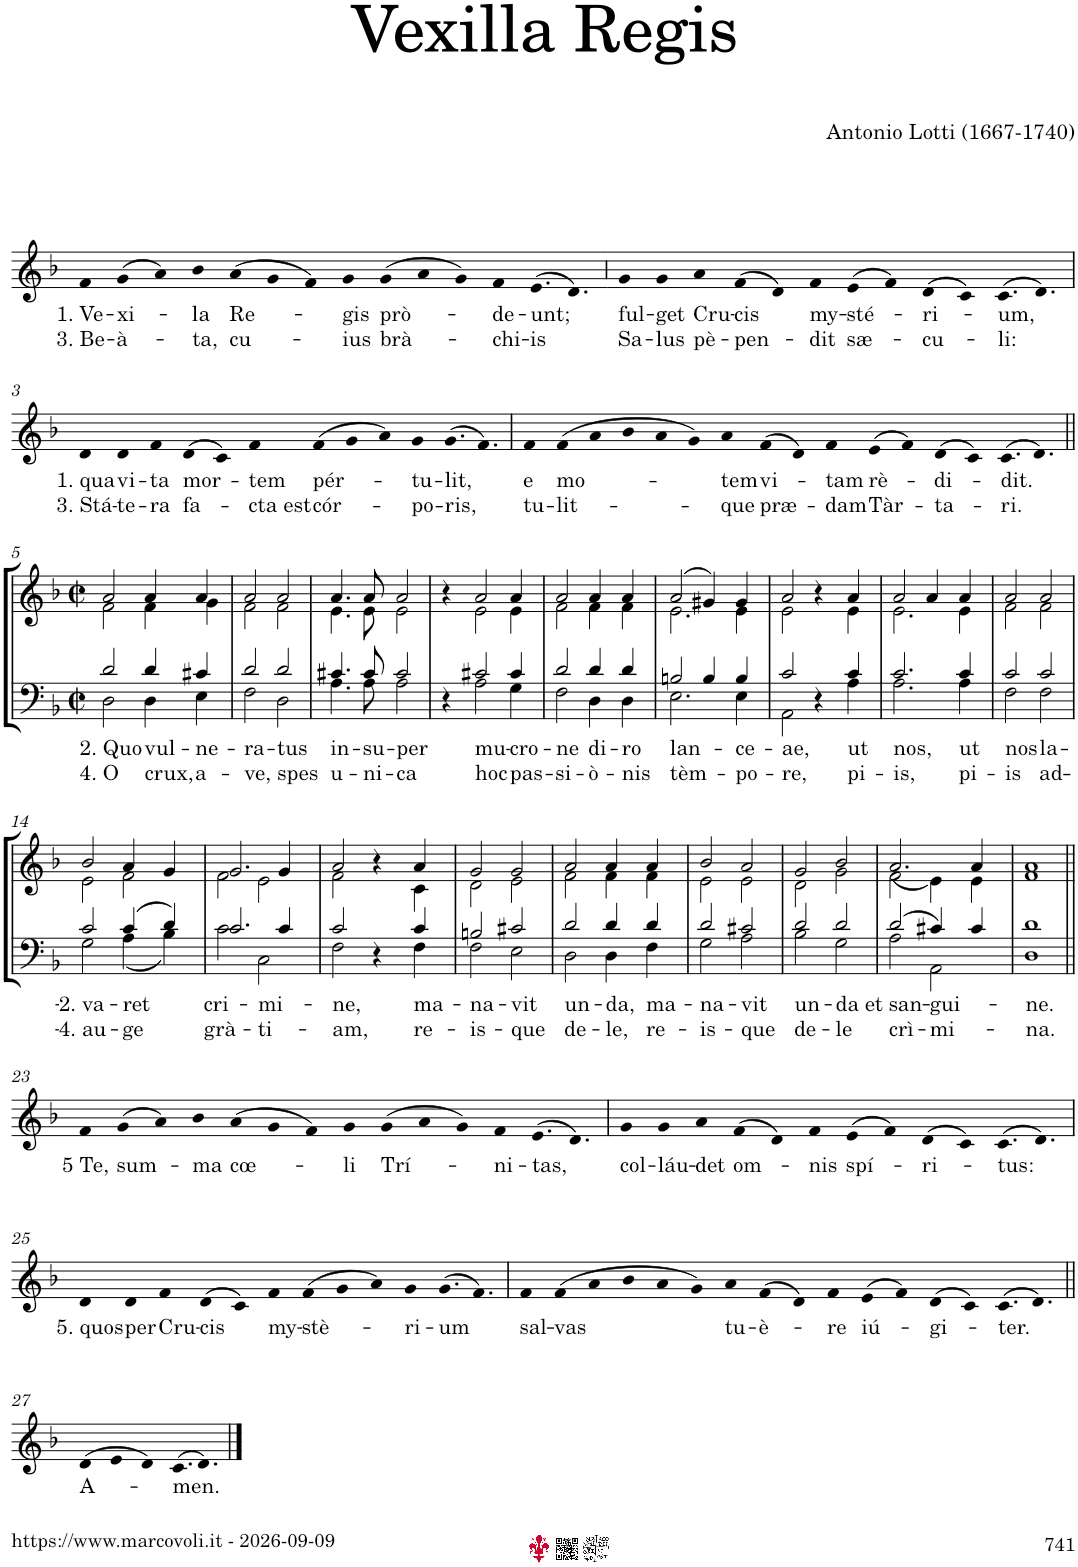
**kern	**text	**text	**kern	**text	**text	**kern
*part3	*part3	*part3	*part2	*part2	*part2	*part1
*staff3	*staff3	*staff3	*staff2	*staff2	*staff2	*staff1
*I"Soprano, Staff-2	*	*	*I"Baritono, Bassi	*	*	*I"Soprano, Contralti
*clefG2	*	*	*clefF4	*	*	*clefG2
*k[b-]	*	*	*k[b-]	*	*	*k[b-]
*M4/4	*	*	*M4/4	*	*	*M4/4
=1	=1	=1	=1	=1	=1	=1
!	!LO:LY:b	!LO:LY:b	!	!	!	!
8f	1. Ve-	3. Be-	1r	.	.	1r
!	!LO:LY:b	!LO:LY:b	!	!	!	!
(>8g	-xi-	-à-	.	.	.	.
8a)	.	.	.	.	.	.
!	!LO:LY:b	!LO:LY:b	!	!	!	!
8b-	-la	-ta,	.	.	.	.
!	!LO:LY:b	!LO:LY:b	!	!	!	!
(>8a	Re-	cu-	.	.	.	.
8g	.	.	.	.	.	.
8f)	.	.	.	.	.	.
!	!LO:LY:b	!LO:LY:b	!	!	!	!
8g	-gis	-ius	.	.	.	.
!	!LO:LY:b	!LO:LY:b	!	!	!	!
(>8g	prò-	brà-	2..ryy	.	.	2..ryy
8a	.	.	.	.	.	.
8g)	.	.	.	.	.	.
!	!LO:LY:b	!LO:LY:b	!	!	!	!
8f	-de-	-chi-	.	.	.	.
!	!LO:LY:b	!LO:LY:b	!	!	!	!
(>8.e	-unt;	-is	.	.	.	.
8.d)	.	.	.	.	.	.
=2	=2	=2	=2	=2	=2	=2
!	!LO:LY:b	!LO:LY:b	!	!	!	!
8g	ful-	Sa-	1r	.	.	1r
!	!LO:LY:b	!LO:LY:b	!	!	!	!
8g	-get	-lus	.	.	.	.
!	!LO:LY:b	!LO:LY:b	!	!	!	!
8a	Cru-	pè-	.	.	.	.
!	!LO:LY:b	!LO:LY:b	!	!	!	!
(>8f	-cis	-pen-	.	.	.	.
8d)	.	.	.	.	.	.
!	!LO:LY:b	!LO:LY:b	!	!	!	!
8f	my-	-dit	.	.	.	.
!	!LO:LY:b	!LO:LY:b	!	!	!	!
(>8e	-sté-	sæ-	.	.	.	.
8f)	.	.	.	.	.	.
!	!LO:LY:b	!LO:LY:b	!	!	!	!
(>8d	-ri-	-cu-	2ryy	.	.	2ryy
8c)	.	.	.	.	.	.
!	!LO:LY:b	!LO:LY:b	!	!	!	!
(>8.c	-um,	-li:	.	.	.	.
8.d)	.	.	.	.	.	.
.	.	.	8ryy	.	.	8ryy
!!LO:LB:g=z
=3	=3	=3	=3	=3	=3	=3
!	!LO:LY:b	!LO:LY:b	!	!	!	!
8d	1. qua	3. Stá-	1r	.	.	1r
!	!LO:LY:b	!LO:LY:b	!	!	!	!
8d	vi-	-te-	.	.	.	.
!	!LO:LY:b	!LO:LY:b	!	!	!	!
8f	-ta	-ra	.	.	.	.
!	!LO:LY:b	!LO:LY:b	!	!	!	!
(>8d	mor-	fa-	.	.	.	.
8c)	.	.	.	.	.	.
!	!LO:LY:b	!LO:LY:b	!	!	!	!
8f	-tem	-cta est	.	.	.	.
!	!LO:LY:b	!LO:LY:b	!	!	!	!
(>8f	pér-	cór-	.	.	.	.
8g	.	.	.	.	.	.
8a)	.	.	2ryy	.	.	2ryy
!	!LO:LY:b	!LO:LY:b	!	!	!	!
8g	-tu-	-po-	.	.	.	.
!	!LO:LY:b	!LO:LY:b	!	!	!	!
(>8.g	-lit,	-ris,	.	.	.	.
8.f)	.	.	.	.	.	.
.	.	.	8ryy	.	.	8ryy
=4	=4	=4	=4	=4	=4	=4
*M2/2	*	*	*M2/2	*	*	*M2/2
*met(c|)	*	*	*met(c|)	*	*	*met(c|)
!	!LO:LY:b	!LO:LY:b	!	!	!	!
8f	e	tu-	1r	.	.	1r
!	!LO:LY:b	!LO:LY:b	!	!	!	!
(>8f	mo-	-lit-	.	.	.	.
8a	.	.	.	.	.	.
8b-	.	.	.	.	.	.
8a	.	.	.	.	.	.
8g)	.	.	.	.	.	.
!	!LO:LY:b	!LO:LY:b	!	!	!	!
8a	-tem	-que	.	.	.	.
!	!LO:LY:b	!LO:LY:b	!	!	!	!
(>8f	vi-	præ-	.	.	.	.
8d)	.	.	1ryy	.	.	1ryy
!	!LO:LY:b	!LO:LY:b	!	!	!	!
8f	-tam	-dam	.	.	.	.
!	!LO:LY:b	!LO:LY:b	!	!	!	!
(>8e	rè-	Tàr-	.	.	.	.
8f)	.	.	.	.	.	.
!	!LO:LY:b	!LO:LY:b	!	!	!	!
(>8d	-di-	-ta-	.	.	.	.
8c)	.	.	.	.	.	.
!	!LO:LY:b	!LO:LY:b	!	!	!	!
(>8.c	-dit.	-ri.	.	.	.	.
8.d)	.	.	.	.	.	.
.	.	.	8ryy	.	.	8ryy
!!LO:LB:g=z
=5||	=5||	=5||	=5||	=5||	=5||	=5||
*M2/2	*	*	*M2/2	*	*	*M2/2
*met(c|)	*	*	*met(c|)	*	*	*met(c|)
*	*	*	*^	*	*	*
!	!	!	!	!	!LO:LY:b	!LO:LY:b	!
*	*	*	*	*	*	*	*^
1r	.	.	2d/	2D\	2. Quo	4. O	2a/	2f\
!	!	!	!	!	!LO:LY:b	!LO:LY:b	!	!
.	.	.	4d/	4D\	vul-	crux,	4a/	4f\
!	!	!	!	!	!LO:LY:b	!LO:LY:b	!	!
.	.	.	4c#X/	4E\	-ne-	a-	4a/	4g\
=6	=6	=6	=6	=6	=6	=6	=6	=6
!	!	!	!	!	!LO:LY:b	!LO:LY:b	!	!
1r	.	.	2d/	2F\	-ra-	-ve,	2a/	2f\
!	!	!	!	!	!LO:LY:b	!LO:LY:b	!	!
.	.	.	2d/	2D\	-tus	spes	2a/	2f\
=7	=7	=7	=7	=7	=7	=7	=7	=7
!	!	!	!	!	!LO:LY:b	!LO:LY:b	!	!
1r	.	.	4.c#X/	4.A\	in-	u-	4.a/	4.e\
!	!	!	!	!	!LO:LY:b	!LO:LY:b	!	!
.	.	.	8c#/	8A\	-su-	-ni-	8a/	8e\
!	!	!	!	!	!LO:LY:b	!LO:LY:b	!	!
.	.	.	2c#/	2A\	-per	-ca	2a/	2e\
=8	=8	=8	=8	=8	=8	=8	=8	=8
1r	.	.	4r	4ryy	.	.	4r	4ryy
!	!	!	!	!	!LO:LY:b	!LO:LY:b	!	!
.	.	.	2c#X/	2A\	mu-	hoc	2a/	2e\
!	!	!	!	!	!LO:LY:b	!LO:LY:b	!	!
.	.	.	4c#/	4G\	-cro-	pas-	4a/	4e\
=9	=9	=9	=9	=9	=9	=9	=9	=9
!	!	!	!	!	!LO:LY:b	!LO:LY:b	!	!
1r	.	.	2d/	2F\	-ne	-si-	2a/	2f\
!	!	!	!	!	!LO:LY:b	!LO:LY:b	!	!
.	.	.	4d/	4D\	di-	-ò-	4a/	4f\
!	!	!	!	!	!LO:LY:b	!LO:LY:b	!	!
.	.	.	4d/	4D\	-ro	-nis	4a/	4f\
=10	=10	=10	=10	=10	=10	=10	=10	=10
!	!	!	!	!	!LO:LY:b	!LO:LY:b	!	!
1r	.	.	2Bn/	2.E\	lan-	tèm-	(2a/	2.e\
.	.	.	4B/	.	.	.	4g#X/)	.
!	!	!	!	!	!LO:LY:b	!LO:LY:b	!	!
.	.	.	4B/	4E\	-ce-	-po-	4g#/	4e\
=11	=11	=11	=11	=11	=11	=11	=11	=11
!	!	!	!	!	!LO:LY:b	!LO:LY:b	!	!
1r	.	.	2c/	2AA\	-ae,	-re,	2a/	2e\
.	.	.	4r	4ryy	.	.	4r	4ryy
!	!	!	!	!	!LO:LY:b	!LO:LY:b	!	!
.	.	.	4c/	4A\	ut	pi-	4a/	4e\
=12	=12	=12	=12	=12	=12	=12	=12	=12
!	!	!	!	!	!LO:LY:b	!LO:LY:b	!	!
1r	.	.	2.c/	2.A\	nos,	-is,	2a/	2.e\
.	.	.	.	.	.	.	4a/	.
!	!	!	!	!	!LO:LY:b	!LO:LY:b	!	!
.	.	.	4c/	4A\	ut	pi-	4a/	4e\
=13	=13	=13	=13	=13	=13	=13	=13	=13
!	!	!	!	!	!LO:LY:b	!LO:LY:b	!	!
1r	.	.	2c/	2F\	nos	-is	2a/	2f\
!	!	!	!	!	!LO:LY:b	!LO:LY:b	!	!
.	.	.	2c/	2F\	la-	ad-	2a/	2f\
!!LO:LB:g=z	!!
=14	=14	=14	=14	=14	=14	=14	=14	=14
!	!	!	!	!	!LO:LY:b	!LO:LY:b	!	!
1r	.	.	2c/	2G\	-2. va-	-4. au-	2b-/	2e\
!	!	!	!	!	!LO:LY:b	!LO:LY:b	!	!
.	.	.	(4c/	(4A\	-ret	-ge	4a/	2f\
.	.	.	4d/)	4B-\)	.	.	4g/	.
=15	=15	=15	=15	=15	=15	=15	=15	=15
!	!	!	!	!	!LO:LY:b	!LO:LY:b	!	!
1r	.	.	2.c/	2c\	cri-	grà-	2.g/	2f\
!	!	!	!	!	!LO:LY:b	!LO:LY:b	!	!
.	.	.	.	2C\	-mi-	-ti-	.	2e\
.	.	.	4c/	.	.	.	4g/	.
=16	=16	=16	=16	=16	=16	=16	=16	=16
!	!	!	!	!	!LO:LY:b	!LO:LY:b	!	!
1r	.	.	2c/	2F\	-ne,	-am,	2a/	2f\
.	.	.	4r	4ryy	.	.	4r	4ryy
!	!	!	!	!	!LO:LY:b	!LO:LY:b	!	!
.	.	.	4c/	4F\	ma-	re-	4a/	4c\
=17	=17	=17	=17	=17	=17	=17	=17	=17
!	!	!	!	!	!LO:LY:b	!LO:LY:b	!	!
1r	.	.	2Bn/	2F\	-na-	-is-	2g/	2d\
!	!	!	!	!	!LO:LY:b	!LO:LY:b	!	!
.	.	.	2c#X/	2E\	-vit	-que	2g/	2e\
=18	=18	=18	=18	=18	=18	=18	=18	=18
!	!	!	!	!	!LO:LY:b	!LO:LY:b	!	!
1r	.	.	2d/	2D\	un-	de-	2a/	2f\
!	!	!	!	!	!LO:LY:b	!LO:LY:b	!	!
.	.	.	4d/	4D\	-da,	-le,	4a/	4f\
!	!	!	!	!	!LO:LY:b	!LO:LY:b	!	!
.	.	.	4d/	4F\	ma-	re-	4a/	4f\
=19	=19	=19	=19	=19	=19	=19	=19	=19
!	!	!	!	!	!LO:LY:b	!LO:LY:b	!	!
1r	.	.	2d/	2G\	-na-	-is-	2b-/	2e\
!	!	!	!	!	!LO:LY:b	!LO:LY:b	!	!
.	.	.	2c#X/	2A\	-vit	-que	2a/	2e\
=20	=20	=20	=20	=20	=20	=20	=20	=20
!	!	!	!	!	!LO:LY:b	!LO:LY:b	!	!
1r	.	.	2d/	2B-\	un-	de-	2g/	2d\
!	!	!	!	!	!LO:LY:b	!LO:LY:b	!	!
.	.	.	2d/	2G\	-da et	-le	2b-/	2g\
=21	=21	=21	=21	=21	=21	=21	=21	=21
!	!	!	!	!	!LO:LY:b	!LO:LY:b	!	!
1r	.	.	(2d/	2A\	san-	crì-	2.a/	(2f\
!	!	!	!	!	!LO:LY:b	!LO:LY:b	!	!
.	.	.	4c#X/)	2AA\	-gui-	-mi-	.	4e\)
.	.	.	4c#/	.	.	.	4a/	4e\
=22	=22	=22	=22	=22	=22	=22	=22	=22
!	!	!	!	!	!LO:LY:b	!LO:LY:b	!	!
1r	.	.	1d	1D	-ne.	-na.	1a	1f
!!LO:LB:g=z
=23||	=23||	=23||	=23||	=23||	=23||	=23||	=23||	=23||
!	!LO:LY:b	!	!	!	!	!	!	!
*	*	*	*v	*v	*	*	*	*
*	*	*	*	*	*	*v	*v
8f	5 Te,	.	1r	.	.	1r
!	!LO:LY:b	!	!	!	!	!
(>8g	sum-	.	.	.	.	.
8a)	.	.	.	.	.	.
!	!LO:LY:b	!	!	!	!	!
8b-	-ma	.	.	.	.	.
!	!LO:LY:b	!	!	!	!	!
(>8a	cœ-	.	.	.	.	.
8g	.	.	.	.	.	.
8f)	.	.	.	.	.	.
!	!LO:LY:b	!	!	!	!	!
8g	-li	.	.	.	.	.
!	!LO:LY:b	!	!	!	!	!
(>8g	Trí-	.	2..ryy	.	.	2..ryy
8a	.	.	.	.	.	.
8g)	.	.	.	.	.	.
!	!LO:LY:b	!	!	!	!	!
8f	-ni-	.	.	.	.	.
!	!LO:LY:b	!	!	!	!	!
(>8.e	-tas,	.	.	.	.	.
8.d)	.	.	.	.	.	.
=24	=24	=24	=24	=24	=24	=24
!	!LO:LY:b	!	!	!	!	!
8g	col-	.	1r	.	.	1r
!	!LO:LY:b	!	!	!	!	!
8g	-láu-	.	.	.	.	.
!	!LO:LY:b	!	!	!	!	!
8a	-det	.	.	.	.	.
!	!LO:LY:b	!	!	!	!	!
(>8f	om-	.	.	.	.	.
8d)	.	.	.	.	.	.
!	!LO:LY:b	!	!	!	!	!
8f	-nis	.	.	.	.	.
!	!LO:LY:b	!	!	!	!	!
(>8e	spí-	.	.	.	.	.
8f)	.	.	.	.	.	.
!	!LO:LY:b	!	!	!	!	!
(>8d	-ri-	.	2ryy	.	.	2ryy
8c)	.	.	.	.	.	.
!	!LO:LY:b	!	!	!	!	!
(>8.c	-tus:	.	.	.	.	.
8.d)	.	.	.	.	.	.
.	.	.	8ryy	.	.	8ryy
!!LO:LB:g=z
=25	=25	=25	=25	=25	=25	=25
!	!LO:LY:b	!	!	!	!	!
8d	5. quos	.	1r	.	.	1r
!	!LO:LY:b	!	!	!	!	!
8d	per	.	.	.	.	.
!	!LO:LY:b	!	!	!	!	!
8f	Cru-	.	.	.	.	.
!	!LO:LY:b	!	!	!	!	!
(>8d	-cis	.	.	.	.	.
8c)	.	.	.	.	.	.
!	!LO:LY:b	!	!	!	!	!
8f	my-	.	.	.	.	.
!	!LO:LY:b	!	!	!	!	!
(>8f	-stè-	.	.	.	.	.
8g	.	.	.	.	.	.
8a)	.	.	2ryy	.	.	2ryy
!	!LO:LY:b	!	!	!	!	!
8g	-ri-	.	.	.	.	.
!	!LO:LY:b	!	!	!	!	!
(>8.g	-um	.	.	.	.	.
8.f)	.	.	.	.	.	.
.	.	.	8ryy	.	.	8ryy
=26	=26	=26	=26	=26	=26	=26
!	!LO:LY:b	!	!	!	!	!
8f	sal-	.	1r	.	.	1r
!	!LO:LY:b	!	!	!	!	!
(>8f	-vas	.	.	.	.	.
8a	.	.	.	.	.	.
8b-	.	.	.	.	.	.
8a	.	.	.	.	.	.
8g)	.	.	.	.	.	.
!	!LO:LY:b	!	!	!	!	!
8a	tu-	.	.	.	.	.
!	!LO:LY:b	!	!	!	!	!
(>8f	-è-	.	.	.	.	.
8d)	.	.	1ryy	.	.	1ryy
!	!LO:LY:b	!	!	!	!	!
8f	-re	.	.	.	.	.
!	!LO:LY:b	!	!	!	!	!
(>8e	iú-	.	.	.	.	.
8f)	.	.	.	.	.	.
!	!LO:LY:b	!	!	!	!	!
(>8d	-gi-	.	.	.	.	.
8c)	.	.	.	.	.	.
!	!LO:LY:b	!	!	!	!	!
(>8.c	-ter.	.	.	.	.	.
8.d)	.	.	.	.	.	.
.	.	.	8ryy	.	.	8ryy
!!LO:LB:g=z
=27||	=27||	=27||	=27||	=27||	=27||	=27||
!	!LO:LY:b	!	!	!	!	!
(>8dL	A-	.	2r	.	.	2r
8e	.	.	.	.	.	.
8d)	.	.	.	.	.	.
!	!LO:LY:b	!	!	!	!	!
(>8.cJ	-men.	.	.	.	.	.
.	.	.	4r	.	.	4r
8.d)	.	.	.	.	.	.
==	==	==	==	==	==	==
*-	*-	*-	*-	*-	*-	*-
